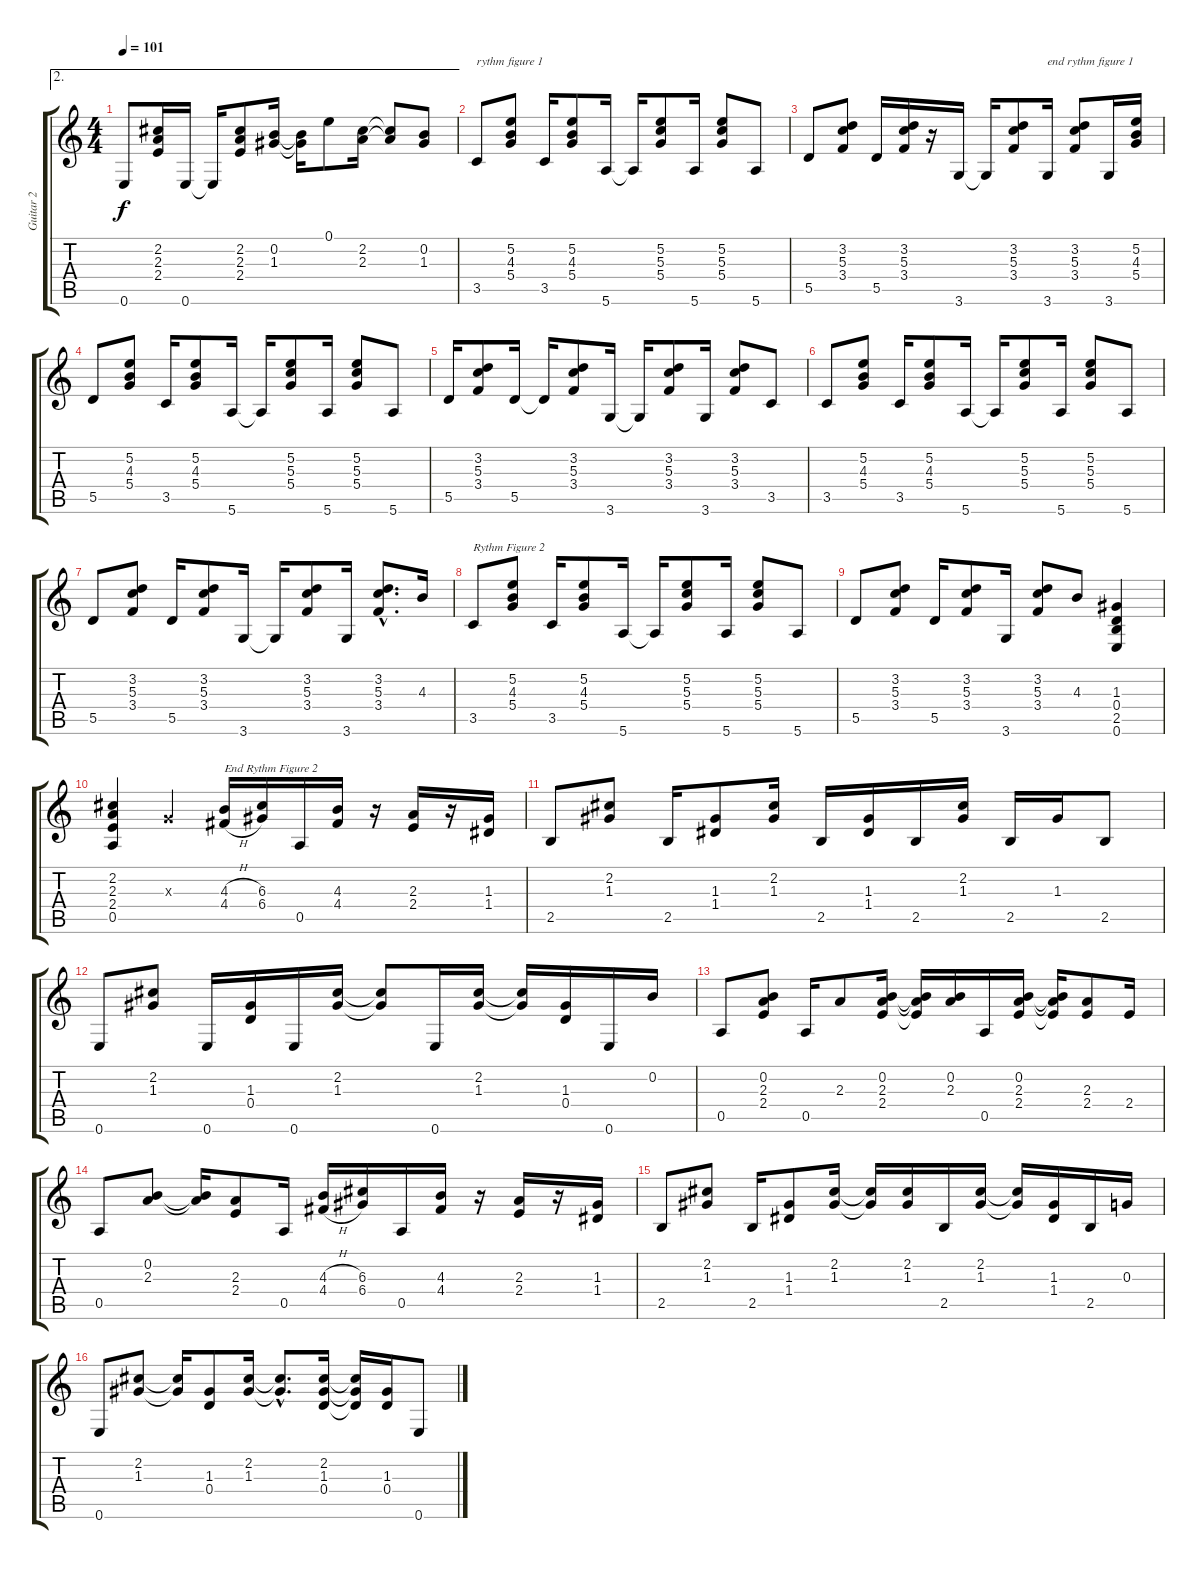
\track ("Guitar 2" "Guitar 2") {instrument acousticguitarnylon}
\staff {score tabs}
\tuning (E4 B3 G3 D3 A2 E2) {hide}
\ae 2
\ts (4 4)
\tempo 101
\clef g2
\ks c
0.6.8{dy f} (2.2 2.3 2.4).16 0.6.16 0.6{t}.16 (2.2 2.3 2.4).8 (0.2 1.3).16 (0.2{t} 1.3{t}).16 0.1.8 (2.2 2.3).16 (2.2{t} 2.3{t}).8 (0.2 1.3).8 |
3.5.8{txt "rythm figure 1"} (5.2 4.3 5.4).8 3.5.16 (5.2 4.3 5.4).8 5.6.16 5.6{t}.16 (5.2 5.3 5.4).8 5.6.16 (5.2 5.3 5.4).8 5.6.8 |
5.5.8 (3.2 5.3 3.4).8 5.5.16 (3.2 5.3 3.4).16 r.16 3.6.16 3.6{t}.16 (3.2 5.3 3.4).8 3.6.16{txt "end rythm figure 1"} (3.2 5.3 3.4).8 3.6.16 (5.2 4.3 5.4).16 |
5.5.8 (5.2 4.3 5.4).8 3.5.16 (5.2 4.3 5.4).8 5.6.16 5.6{t}.16 (5.2 5.3 5.4).8 5.6.16 (5.2 5.3 5.4).8 5.6.8 |
5.5.16 (3.2 5.3 3.4).8 5.5.16 5.5{t}.16 (3.2 5.3 3.4).8 3.6.16 3.6{t}.16 (3.2 5.3 3.4).8 3.6.16 (3.2 5.3 3.4).8 3.5.8 |
3.5.8 (5.2 4.3 5.4).8 3.5.16 (5.2 4.3 5.4).8 5.6.16 5.6{t}.16 (5.2 5.3 5.4).8 5.6.16 (5.2 5.3 5.4).8 5.6.8 |
5.5.8 (3.2 5.3 3.4).8 5.5.16 (3.2 5.3 3.4).8 3.6.16 3.6{t}.16 (3.2 5.3 3.4).8 3.6.16 (3.2{hac} 5.3{hac} 3.4{hac}).8{d} 4.3.16 |
3.5.8{txt "Rythm Figure 2"} (5.2 4.3 5.4).8 3.5.16 (5.2 4.3 5.4).8 5.6.16 5.6{t}.16 (5.2 5.3 5.4).8 5.6.16 (5.2 5.3 5.4).8 5.6.8 |
5.5.8 (3.2 5.3 3.4).8 5.5.16 (3.2 5.3 3.4).8 3.6.16 (3.2 5.3 3.4).8 4.3.8 (1.3 0.4 2.5 0.6).4 |
(2.2 2.3 2.4 0.5).4 0.3{x}.4 (4.3{h} 4.4{h}).16{txt "End Rythm Figure 2"} (6.3 6.4).16 0.5.16 (4.3 4.4).16 r.16 (2.3 2.4).16 r.16 (1.3 1.4).16 |
2.5.8 (2.2 1.3).8 2.5.16 (1.3 1.4).8 (2.2 1.3).16 2.5.16 (1.3 1.4).16 2.5.16 (2.2 1.3).16 2.5.16 1.3.16 2.5.8 |
0.6.8 (2.2 1.3).8 0.6.16 (1.3 0.4).16 0.6.16 (2.2 1.3).16 (2.2{t} 1.3{t}).8 0.6.16 (2.2 1.3).16 (2.2{t} 1.3{t}).16 (1.3 0.4).16 0.6.16 0.2.16 |
0.5.8 (0.2 2.3 2.4).8 0.5.16 2.3.8 (0.2 2.3 2.4).16 (0.2{t} 2.3{t} 2.4{t}).16 (0.2 2.3).16 0.5.16 (0.2 2.3 2.4).16 (0.2{t} 2.3{t} 2.4{t}).16 (2.3 2.4).8 2.4.16 |
0.5.8 (0.2 2.3).8 (0.2{t} 2.3{t}).16 (2.3 2.4).8 0.5.16 (4.3{h} 4.4{h}).16 (6.3 6.4).16 0.5.16 (4.3 4.4).16 r.16 (2.3 2.4).16 r.16 (1.3 1.4).16 |
2.5.8 (2.2 1.3).8 2.5.16 (1.3 1.4).8 (2.2 1.3).16 (2.2{t} 1.3{t}).16 (2.2 1.3).16 2.5.16 (2.2 1.3).16 (2.2{t} 1.3{t}).16 (1.3 1.4).16 2.5.16 0.3.16 |
0.6.8 (2.2 1.3).8 (2.2{t} 1.3{t}).16 (1.3 0.4).8 (2.2 1.3).16 (2.2{hac t} 1.3{hac t}).8{d} (2.2 1.3 0.4).16 (2.2{t} 1.3{t} 0.4{t}).16 (1.3 0.4).16 0.6.8
